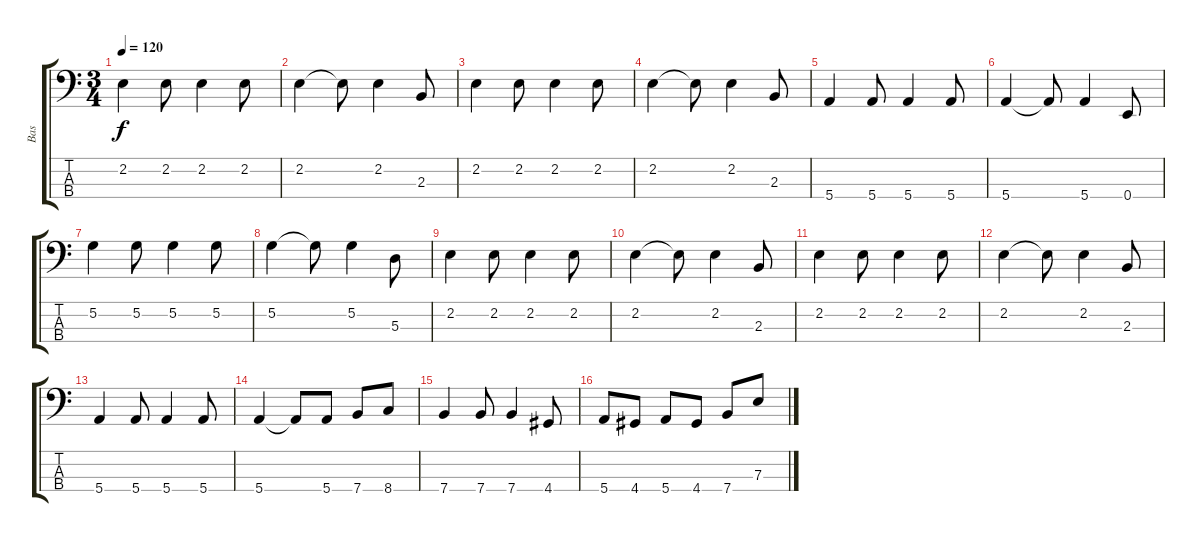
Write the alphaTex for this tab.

\track ("Bas" "Bas") {instrument acousticbass}
\staff {score tabs}
\tuning (G2 D2 A1 E1) {hide}
\ts (3 4)
\tempo 120
\clef f4
\ks c
2.2.4{dy f} 2.2.8 2.2.4 2.2.8 |
2.2.4 2.2{t}.8 2.2.4 2.3.8 |
2.2.4 2.2.8 2.2.4 2.2.8 |
2.2.4 2.2{t}.8 2.2.4 2.3.8 |
5.4.4 5.4.8 5.4.4 5.4.8 |
5.4.4 5.4{t}.8 5.4.4 0.4.8 |
5.2.4 5.2.8 5.2.4 5.2.8 |
5.2.4 5.2{t}.8 5.2.4 5.3.8 |
2.2.4 2.2.8 2.2.4 2.2.8 |
2.2.4 2.2{t}.8 2.2.4 2.3.8 |
2.2.4 2.2.8 2.2.4 2.2.8 |
2.2.4 2.2{t}.8 2.2.4 2.3.8 |
5.4.4 5.4.8 5.4.4 5.4.8 |
5.4.4 5.4{t}.8 5.4.8 7.4.8 8.4.8 |
7.4.4 7.4.8 7.4.4 4.4.8 |
5.4.8 4.4.8 5.4.8 4.4.8 7.4.8 7.3.8
